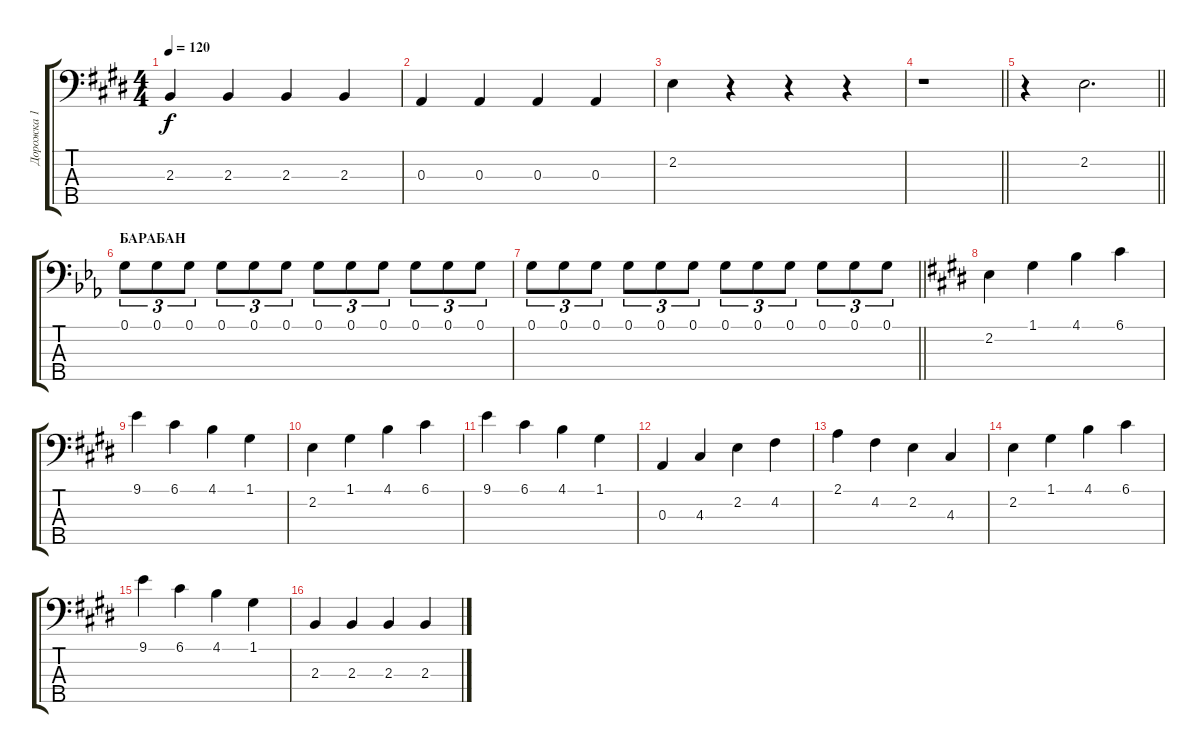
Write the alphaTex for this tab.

\track ("Дорожка 1" "Дорожка 1") {instrument acousticguitarsteel}
\staff {score tabs}
\tuning (G2 D2 A1 E1 B0) {hide}
\ts (4 4)
\tempo 120
\clef f4
\ks e
2.3.4{dy f} 2.3.4 2.3.4 2.3.4 |
0.3.4 0.3.4 0.3.4 0.3.4 |
2.2.4 r.4 r.4 r.4 |
\barLineRight lightlight
r.1 |
\barLineRight lightlight
r.4 2.2.2{d} |
\section ("" "БАРАБАН")
\ks eb
0.1.8{tu (3 2)} 0.1.8{tu (3 2)} 0.1.8{tu (3 2)} 0.1.8{tu (3 2)} 0.1.8{tu (3 2)} 0.1.8{tu (3 2)} 0.1.8{tu (3 2)} 0.1.8{tu (3 2)} 0.1.8{tu (3 2)} 0.1.8{tu (3 2)} 0.1.8{tu (3 2)} 0.1.8{tu (3 2)} |
\barLineRight lightlight
0.1.8{tu (3 2)} 0.1.8{tu (3 2)} 0.1.8{tu (3 2)} 0.1.8{tu (3 2)} 0.1.8{tu (3 2)} 0.1.8{tu (3 2)} 0.1.8{tu (3 2)} 0.1.8{tu (3 2)} 0.1.8{tu (3 2)} 0.1.8{tu (3 2)} 0.1.8{tu (3 2)} 0.1.8{tu (3 2)} |
\ks e
2.2.4 1.1.4 4.1.4 6.1.4 |
9.1.4 6.1.4 4.1.4 1.1.4 |
2.2.4 1.1.4 4.1.4 6.1.4 |
9.1.4 6.1.4 4.1.4 1.1.4 |
0.3.4 4.3.4 2.2.4 4.2.4 |
2.1.4 4.2.4 2.2.4 4.3.4 |
2.2.4 1.1.4 4.1.4 6.1.4 |
9.1.4 6.1.4 4.1.4 1.1.4 |
2.3.4 2.3.4 2.3.4 2.3.4
